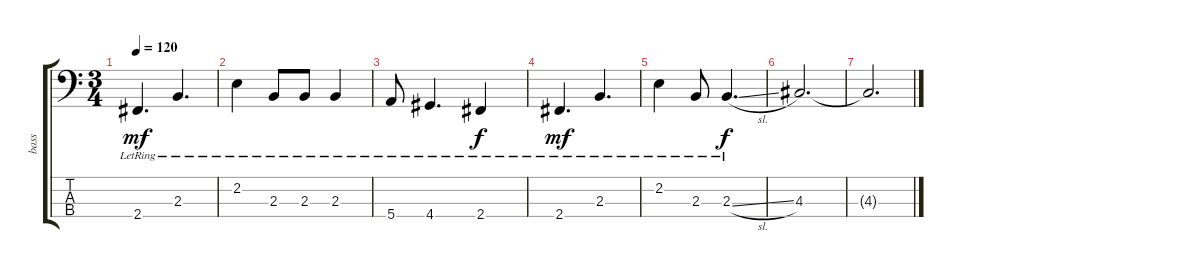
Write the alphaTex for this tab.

\track ("bass" "bass") {instrument electricbassfinger}
\staff {score tabs}
\tuning (G2 D2 A1 E1) {hide}
\ts (3 4)
\tempo 120
\clef f4
\ks c
2.4{lr}.4{d dy mf} 2.3{lr}.4{d} |
2.2{lr}.4 2.3{lr}.8 2.3{lr}.8 2.3{lr}.4 |
5.4{lr}.8 4.4{lr}.4{d} 2.4{lr}.4{dy f} |
2.4{lr}.4{d dy mf} 2.3{lr}.4{d} |
2.2{lr}.4 2.3{lr}.8 2.3{sl lr}.4{d dy f} |
4.3.2{d volume 15} |
4.3{t}.2{d}
